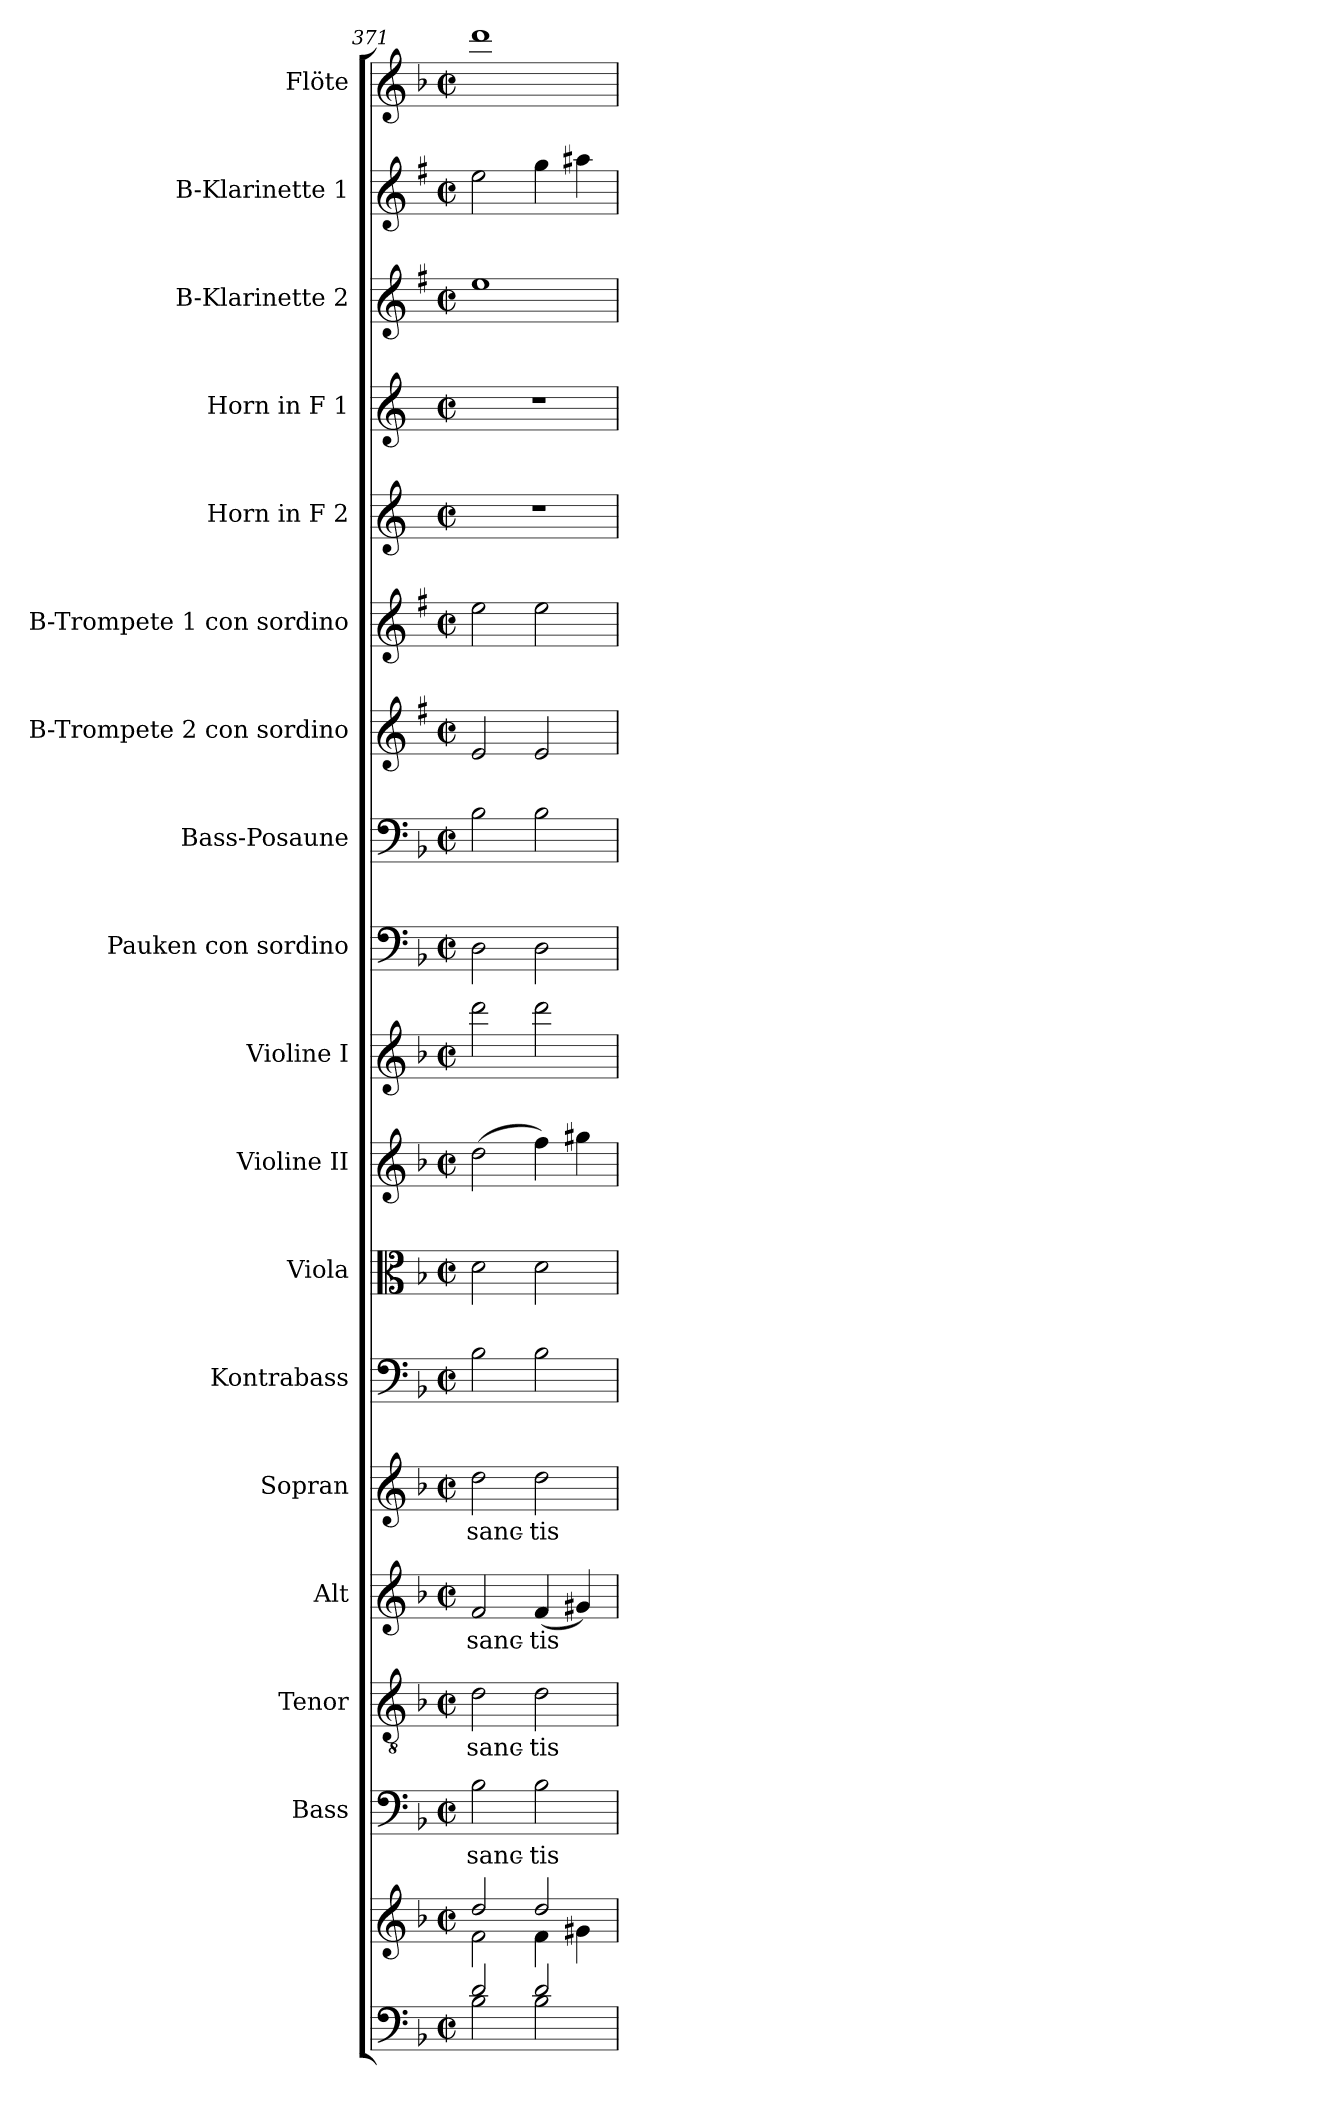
**kern	**kern	**kern	**text	**kern	**text	**kern	**text	**kern	**text	**kern	**kern	**kern	**kern	**kern	**kern	**kern	**kern	**kern	**kern	**kern	**kern	**kern
*part18	*part18	*part17	*part17	*part16	*part16	*part15	*part15	*part14	*part14	*part13	*part12	*part11	*part10	*part9	*part8	*part7	*part6	*part5	*part4	*part3	*part2	*part1
*staff19	*staff18	*staff17	*staff17	*staff16	*staff16	*staff15	*staff15	*staff14	*staff14	*staff13	*staff12	*staff11	*staff10	*staff9	*staff8	*staff7	*staff6	*staff5	*staff4	*staff3	*staff2	*staff1
*	*	*I"Bass	*	*I"Tenor	*	*I"Alt	*	*I"Sopran	*	*I"Kontrabass	*I"Viola	*I"Violine II	*I"Violine I	*I"Pauken con sordino	*I"Bass-Posaune	*I"B-Trompete 2 con sordino	*I"B-Trompete 1 con sordino	*I"Horn in F 2	*I"Horn in F 1	*I"B-Klarinette 2	*I"B-Klarinette 1	*I"Flöte
*	*	*I'B.	*	*I'T.	*	*I'A.	*	*I'S.	*	*I'Kb.	*I'Vla.	*I'Vl. II	*I'Vl. I	*I'Pk.	*I'B. Pos.	*I'B Trp. 2	*I'B Trp. 1	*	*	*I'B Kl. 2	*I'B Kl. 1	*I'Fl.
*clefF4	*clefG2	*clefF4	*	*clefGv2	*	*clefG2	*	*clefG2	*	*clefF4	*clefC3	*clefG2	*clefG2	*clefF4	*clefF4	*clefG2	*clefG2	*clefG2	*clefG2	*clefG2	*clefG2	*clefG2
*	*	*	*	*	*	*	*	*	*	*ITrd7c12	*	*	*	*	*	*ITrd1c2	*ITrd1c2	*ITrd4c7	*ITrd4c7	*ITrd1c2	*ITrd1c2	*
*k[b-]	*k[b-]	*k[b-]	*	*k[b-]	*	*k[b-]	*	*k[b-]	*	*k[b-]	*k[b-]	*k[b-]	*k[b-]	*k[b-]	*k[b-]	*k[b-]	*k[b-]	*k[b-]	*k[b-]	*k[b-]	*k[b-]	*k[b-]
*F:	*F:	*F:	*	*F:	*	*F:	*	*F:	*	*F:	*F:	*F:	*F:	*F:	*F:	*F:	*F:	*F:	*F:	*F:	*F:	*F:
*M2/2	*M2/2	*M2/2	*	*M2/2	*	*M2/2	*	*M2/2	*	*M2/2	*M2/2	*M2/2	*M2/2	*M2/2	*M2/2	*M2/2	*M2/2	*M2/2	*M2/2	*M2/2	*M2/2	*M2/2
*met(c|)	*met(c|)	*met(c|)	*	*met(c|)	*	*met(c|)	*	*met(c|)	*	*met(c|)	*met(c|)	*met(c|)	*met(c|)	*met(c|)	*met(c|)	*met(c|)	*met(c|)	*met(c|)	*met(c|)	*met(c|)	*met(c|)	*met(c|)
=371	=371	=371	=371	=371	=371	=371	=371	=371	=371	=371	=371	=371	=371	=371	=371	=371	=371	=371	=371	=371	=371	=371
*^	*^	*	*	*	*	*	*	*	*	*	*	*	*	*	*	*	*	*	*	*	*	*
!	!	!	!	!	!LO:LY:b	!	!LO:LY:b	!	!LO:LY:b	!	!LO:LY:b	!	!	!	!	!	!	!	!	!	!	!	!	!
2d/	2B-\	2dd/	2f\	2B-\	sanc-	2d\	sanc-	2f/	sanc-	2dd\	sanc-	2BB-\	2d\	(>2dd\	2ddd\	2D\	2B-\	2d/	2dd\	1r	1r	1dd	2dd\	1ddd
!	!	!	!	!	!LO:LY:b	!	!LO:LY:b	!	!LO:LY:b	!	!LO:LY:b	!	!	!	!	!	!	!	!	!	!	!	!	!
2d/	2B-\	2dd/	4f\	2B-\	-tis	2d\	-tis	(<4f/	-tis	2dd\	-tis	2BB-\	2d\	4ff\)	2ddd\	2D\	2B-\	2d/	2dd\	.	.	.	4ff\	.
.	.	.	4g#X\	.	.	.	.	4g#X/)	.	.	.	.	.	4gg#X\	.	.	.	.	.	.	.	.	4gg#X\	.
*v	*v	*	*	*	*	*	*	*	*	*	*	*	*	*	*	*	*	*	*	*	*	*	*	*
*	*v	*v	*	*	*	*	*	*	*	*	*	*	*	*	*	*	*	*	*	*	*	*	*
=	=	=	=	=	=	=	=	=	=	=	=	=	=	=	=	=	=	=	=	=	=	=
*-	*-	*-	*-	*-	*-	*-	*-	*-	*-	*-	*-	*-	*-	*-	*-	*-	*-	*-	*-	*-	*-	*-
